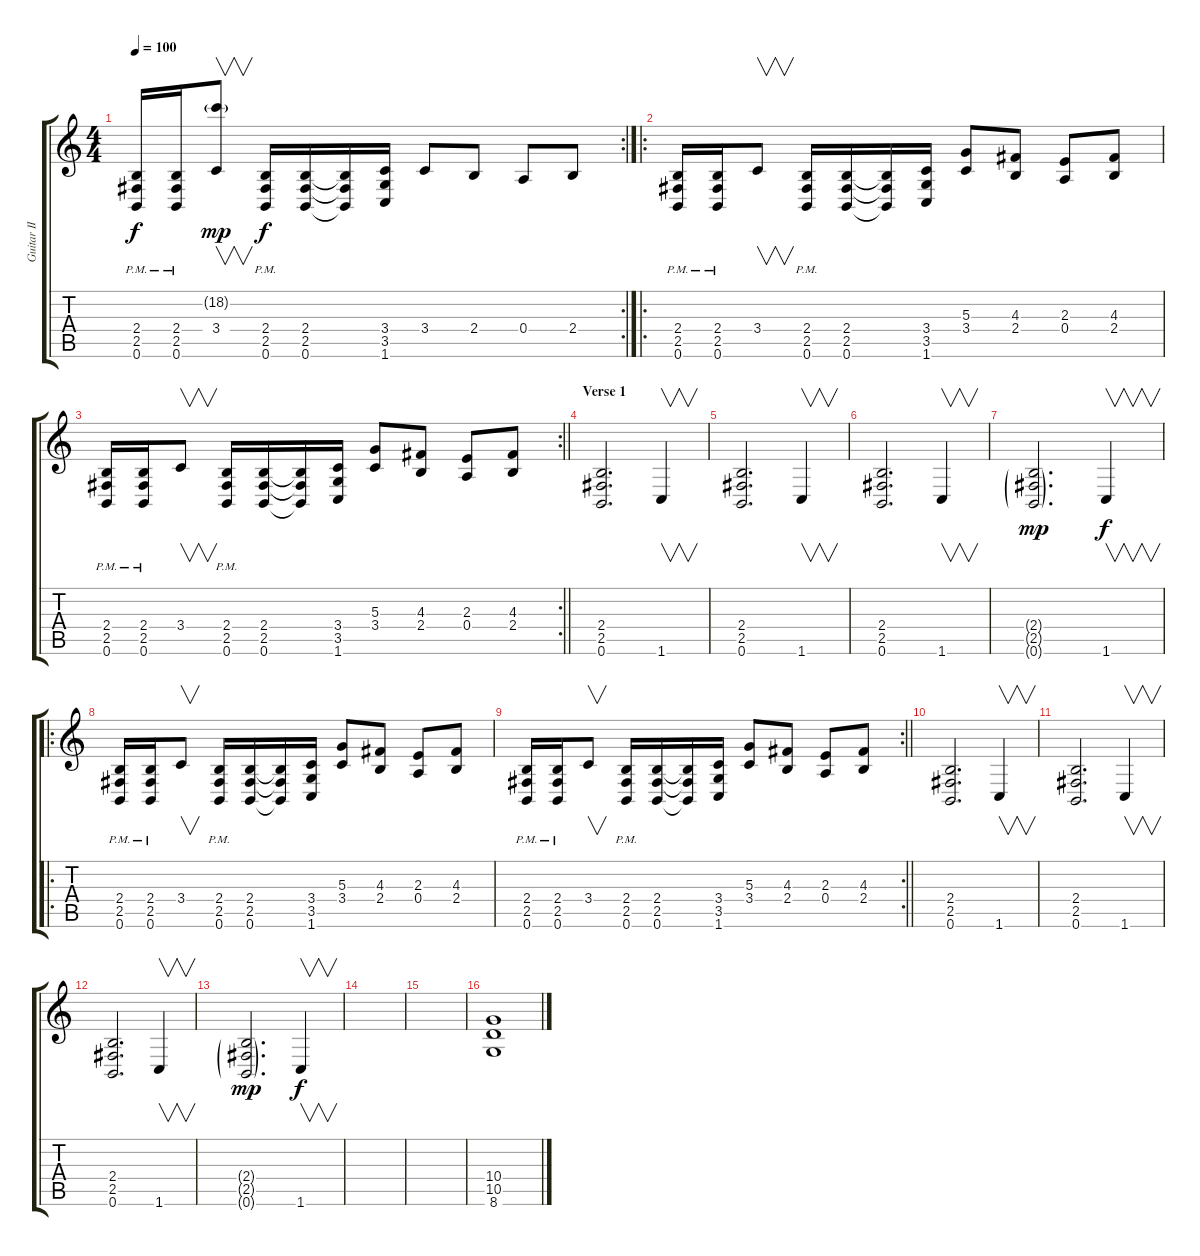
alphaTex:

\track ("Guitar II (Hartmann Ádám)" "Guitar II ") {instrument distortionguitar}
\staff {score tabs}
\tuning (B3 Gb3 D3 A2 E2 B1) {hide}
\rc 2
\ts (4 4)
\tempo 100
\clef g2
\ks c
(2.4{pm} 2.5{pm} 0.6{pm}).16{dy f} (2.4{pm} 2.5{pm} 0.6{pm}).16 (18.2{g} 3.4).8{v dy mp} (2.4{pm} 2.5{pm} 0.6{pm}).16{dy f} (2.4 2.5 0.6).16 (2.4{t} 2.5{t} 0.6{t}).16 (3.4 3.5 1.6).16 3.4.8 2.4.8 0.4.8 2.4.8 |
\ro
(2.4{pm} 2.5{pm} 0.6{pm}).16 (2.4{pm} 2.5{pm} 0.6{pm}).16 3.4.8{v} (2.4{pm} 2.5{pm} 0.6{pm}).16 (2.4 2.5 0.6).16 (2.4{t} 2.5{t} 0.6{t}).16 (3.4 3.5 1.6).16 (5.3 3.4).8 (4.3 2.4).8 (2.3 0.4).8 (4.3 2.4).8 |
\rc 2
\barLineRight lightlight
(2.4{pm} 2.5{pm} 0.6{pm}).16 (2.4{pm} 2.5{pm} 0.6{pm}).16 3.4.8{v} (2.4{pm} 2.5{pm} 0.6{pm}).16 (2.4 2.5 0.6).16 (2.4{t} 2.5{t} 0.6{t}).16 (3.4 3.5 1.6).16 (5.3 3.4).8 (4.3 2.4).8 (2.3 0.4).8 (4.3 2.4).8 |
\section ("" "Verse 1")
(2.4 2.5 0.6).2{d} 1.6.4{v} |
(2.4 2.5 0.6).2{d} 1.6.4{v} |
(2.4 2.5 0.6).2{d} 1.6.4{v} |
(2.4{g} 2.5{g} 0.6{g}).2{d dy mp} 1.6.4{v dy f} |
\ro
(2.4{pm} 2.5{pm} 0.6{pm}).16 (2.4{pm} 2.5{pm} 0.6{pm}).16 3.4.8{v} (2.4{pm} 2.5{pm} 0.6{pm}).16 (2.4 2.5 0.6).16 (2.4{t} 2.5{t} 0.6{t}).16 (3.4 3.5 1.6).16 (5.3 3.4).8 (4.3 2.4).8 (2.3 0.4).8 (4.3 2.4).8 |
\rc 2
\barLineRight lightlight
(2.4{pm} 2.5{pm} 0.6{pm}).16 (2.4{pm} 2.5{pm} 0.6{pm}).16 3.4.8{v} (2.4{pm} 2.5{pm} 0.6{pm}).16 (2.4 2.5 0.6).16 (2.4{t} 2.5{t} 0.6{t}).16 (3.4 3.5 1.6).16 (5.3 3.4).8 (4.3 2.4).8 (2.3 0.4).8 (4.3 2.4).8 |
(2.4 2.5 0.6).2{d} 1.6.4{v} |
(2.4 2.5 0.6).2{d} 1.6.4{v} |
(2.4 2.5 0.6).2{d} 1.6.4{v} |
(2.4{g} 2.5{g} 0.6{g}).2{d dy mp} 1.6.4{v dy f} |
|
|
(10.4 10.5 8.6).1
